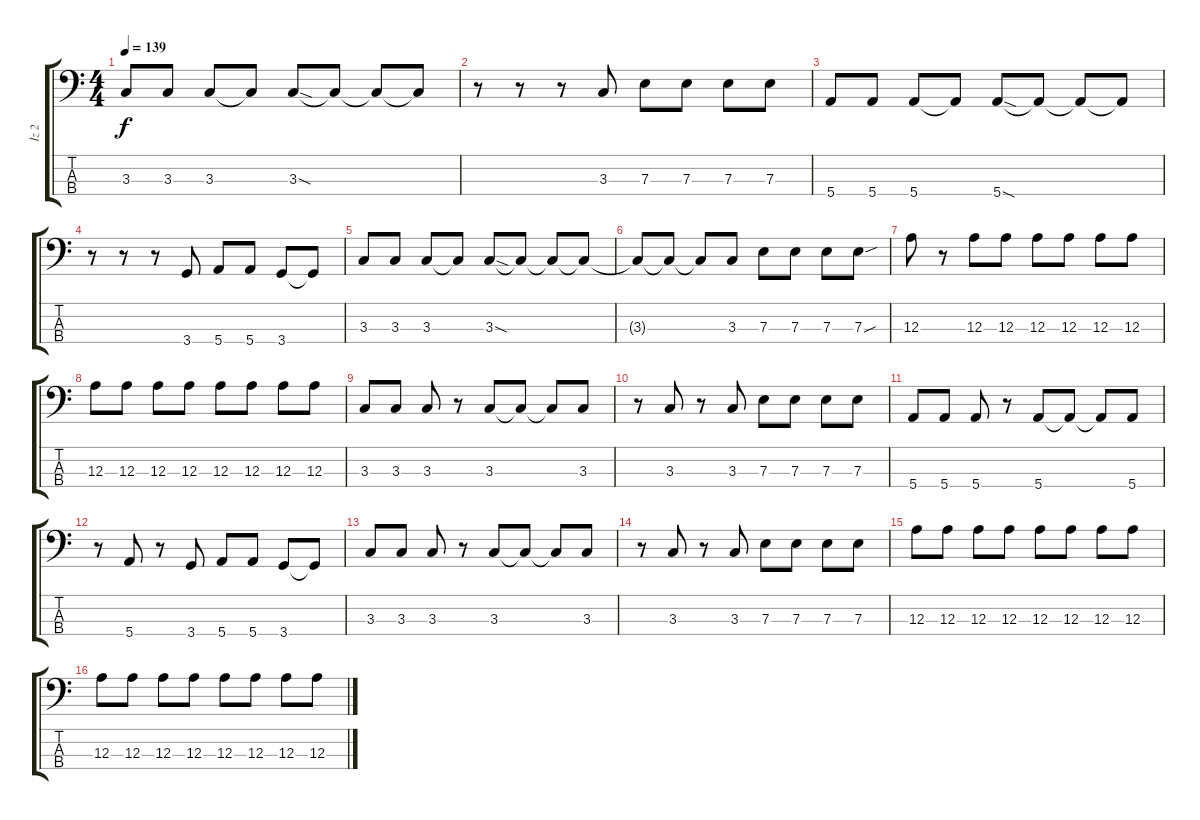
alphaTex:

\track ("İz 2" "İz 2") {instrument electricbassfinger}
\staff {score tabs}
\tuning (G2 D2 A1 E1) {hide}
\ts (4 4)
\tempo 139
\clef f4
\ks c
3.3.8{dy f} 3.3.8 3.3.8 3.3{t}.8 3.3{sod}.8 3.3{t}.8 3.3{t}.8 3.3{t}.8 |
r.8 r.8 r.8 3.3.8 7.3.8 7.3.8 7.3.8 7.3.8 |
5.4.8 5.4.8 5.4.8 5.4{t}.8 5.4{sod}.8 5.4{t}.8 5.4{t}.8 5.4{t}.8 |
r.8 r.8 r.8 3.4.8 5.4.8 5.4.8 3.4.8 3.4{t}.8 |
3.3.8 3.3.8 3.3.8 3.3{t}.8 3.3{sod}.8 3.3{t}.8 3.3{t}.8 3.3{t}.8 |
3.3{t}.8 3.3{t}.8 3.3{t}.8 3.3.8 7.3.8 7.3.8 7.3.8 7.3{sou}.8 |
12.3.8 r.8 12.3.8 12.3.8 12.3.8 12.3.8 12.3.8 12.3.8 |
12.3.8 12.3.8 12.3.8 12.3.8 12.3.8 12.3.8 12.3.8 12.3.8 |
3.3.8 3.3.8 3.3.8 r.8 3.3.8 3.3{t}.8 3.3{t}.8 3.3.8 |
r.8 3.3.8 r.8 3.3.8 7.3.8 7.3.8 7.3.8 7.3.8 |
5.4.8 5.4.8 5.4.8 r.8 5.4.8 5.4{t}.8 5.4{t}.8 5.4.8 |
r.8 5.4.8 r.8 3.4.8 5.4.8 5.4.8 3.4.8 3.4{t}.8 |
3.3.8 3.3.8 3.3.8 r.8 3.3.8 3.3{t}.8 3.3{t}.8 3.3.8 |
r.8 3.3.8 r.8 3.3.8 7.3.8 7.3.8 7.3.8 7.3.8 |
12.3.8 12.3.8 12.3.8 12.3.8 12.3.8 12.3.8 12.3.8 12.3.8 |
12.3.8 12.3.8 12.3.8 12.3.8 12.3.8 12.3.8 12.3.8 12.3.8
